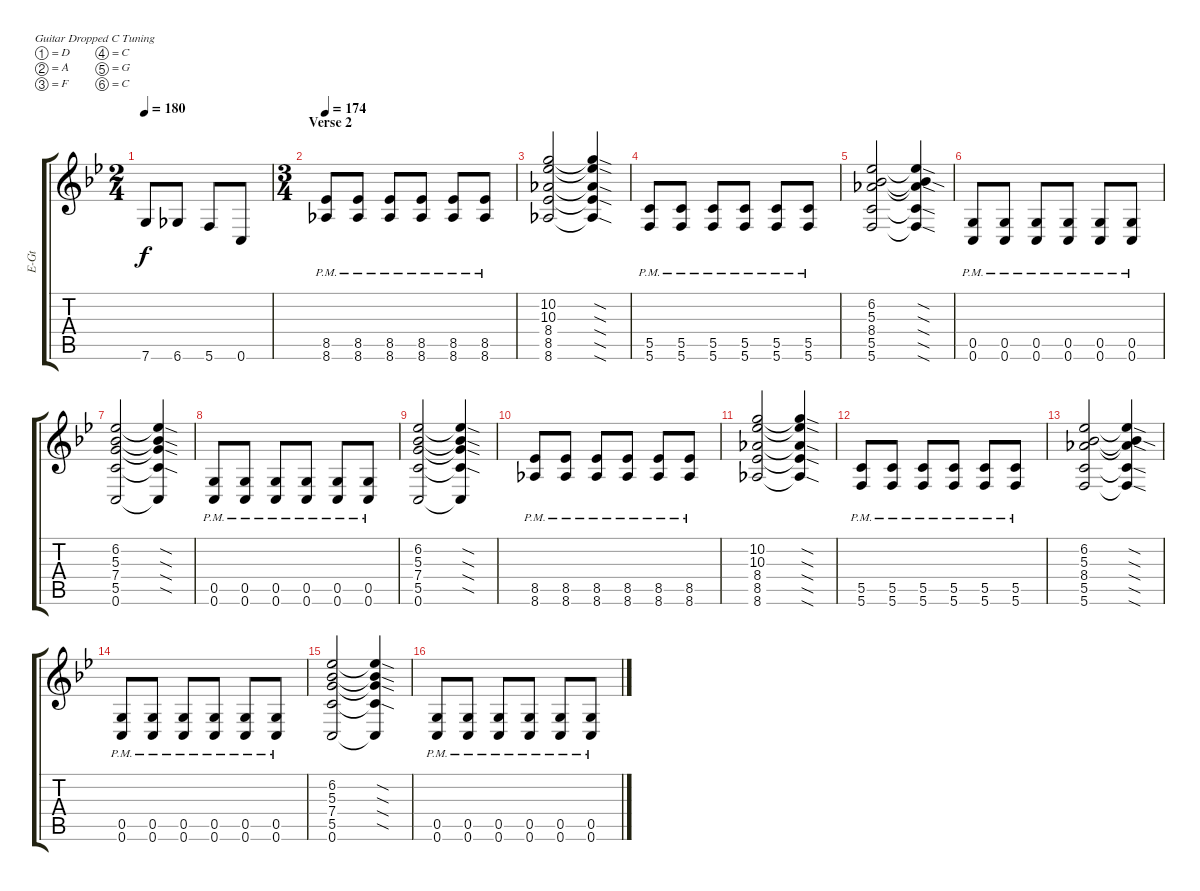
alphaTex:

\bracketExtendMode groupsimilarinstruments
\track ("Adam Dutkiewicz" "E-Gt") {instrument distortionguitar}
\staff {score tabs}
\tuning (D4 A3 F3 C3 G2 C2)
\ts (2 4)
\beaming (8 2 2)
\tempo 180
\clef g2
\ks bb
7.6{acc forcenatural}.8{dy f beam Up} 6.6{acc b}.8{beam Up} 5.6{acc forcenatural}.8{beam Up} 0.6{acc forcenatural}.8{beam Up} |
\ts (3 4)
\beaming (8 2 2 2)
\section ("" "Verse 2")
\tempo 174
(8.5{pm acc forcenatural} 8.6{pm acc b}).8{beam Up} (8.5{pm acc forcenatural} 8.6{pm acc b}).8{beam Up} (8.5{pm acc forcenatural} 8.6{pm acc b}).8{beam Up} (8.5{pm acc forcenatural} 8.6{pm acc b}).8{beam Up} (8.5{pm acc forcenatural} 8.6{pm acc b}).8{beam Up} (8.5{pm acc forcenatural} 8.6{pm acc b}).8{beam Up} |
(10.2{acc forcenatural} 10.3{acc forcenatural} 8.4{acc b} 8.5{acc forcenatural} 8.6{acc b}).2{beam Up} (10.2{sod t acc forcenatural} 10.3{sod t acc forcenatural} 8.4{sod t acc b} 8.5{sod t acc forcenatural} 8.6{sod t acc b}).4{beam Up} |
(5.5{pm acc forcenatural} 5.6{pm acc forcenatural}).8{beam Up} (5.5{pm acc forcenatural} 5.6{pm acc forcenatural}).8{beam Up} (5.5{pm acc forcenatural} 5.6{pm acc forcenatural}).8{beam Up} (5.5{pm acc forcenatural} 5.6{pm acc forcenatural}).8{beam Up} (5.5{pm acc forcenatural} 5.6{pm acc forcenatural}).8{beam Up} (5.5{pm acc forcenatural} 5.6{pm acc forcenatural}).8{beam Up} |
(6.2{acc forcenatural} 5.3{acc forcenatural} 8.4{acc b} 5.5{acc forcenatural} 5.6{acc forcenatural}).2{beam Up} (6.2{sod t acc forcenatural} 5.3{sod t acc forcenatural} 8.4{sod t acc b} 5.5{sod t acc forcenatural} 5.6{sod t acc forcenatural}).4{beam Up} |
(0.5{pm acc forcenatural} 0.6{pm acc forcenatural}).8{beam Up} (0.5{pm acc forcenatural} 0.6{pm acc forcenatural}).8{beam Up} (0.5{pm acc forcenatural} 0.6{pm acc forcenatural}).8{beam Up} (0.5{pm acc forcenatural} 0.6{pm acc forcenatural}).8{beam Up} (0.5{pm acc forcenatural} 0.6{pm acc forcenatural}).8{beam Up} (0.5{pm acc forcenatural} 0.6{pm acc forcenatural}).8{beam Up} |
(6.2{acc forcenatural} 5.3{acc forcenatural} 7.4{acc forcenatural} 5.5{acc forcenatural} 0.6{acc forcenatural}).2{beam Up} (6.2{sod t acc forcenatural} 5.3{sod t acc forcenatural} 7.4{sod t acc forcenatural} 5.5{sod t acc forcenatural} 0.6{t acc forcenatural}).4{beam Up} |
(0.5{pm acc forcenatural} 0.6{pm acc forcenatural}).8{beam Up} (0.5{pm acc forcenatural} 0.6{pm acc forcenatural}).8{beam Up} (0.5{pm acc forcenatural} 0.6{pm acc forcenatural}).8{beam Up} (0.5{pm acc forcenatural} 0.6{pm acc forcenatural}).8{beam Up} (0.5{pm acc forcenatural} 0.6{pm acc forcenatural}).8{beam Up} (0.5{pm acc forcenatural} 0.6{pm acc forcenatural}).8{beam Up} |
(6.2{acc forcenatural} 5.3{acc forcenatural} 7.4{acc forcenatural} 5.5{acc forcenatural} 0.6{acc forcenatural}).2{beam Up} (6.2{sod t acc forcenatural} 5.3{sod t acc forcenatural} 7.4{sod t acc forcenatural} 5.5{sod t acc forcenatural} 0.6{t acc forcenatural}).4{beam Up} |
(8.5{pm acc forcenatural} 8.6{pm acc b}).8{beam Up} (8.5{pm acc forcenatural} 8.6{pm acc b}).8{beam Up} (8.5{pm acc forcenatural} 8.6{pm acc b}).8{beam Up} (8.5{pm acc forcenatural} 8.6{pm acc b}).8{beam Up} (8.5{pm acc forcenatural} 8.6{pm acc b}).8{beam Up} (8.5{pm acc forcenatural} 8.6{pm acc b}).8{beam Up} |
(10.2{acc forcenatural} 10.3{acc forcenatural} 8.4{acc b} 8.5{acc forcenatural} 8.6{acc b}).2{beam Up} (10.2{sod t acc forcenatural} 10.3{sod t acc forcenatural} 8.4{sod t acc b} 8.5{sod t acc forcenatural} 8.6{sod t acc b}).4{beam Up} |
(5.5{pm acc forcenatural} 5.6{pm acc forcenatural}).8{beam Up} (5.5{pm acc forcenatural} 5.6{pm acc forcenatural}).8{beam Up} (5.5{pm acc forcenatural} 5.6{pm acc forcenatural}).8{beam Up} (5.5{pm acc forcenatural} 5.6{pm acc forcenatural}).8{beam Up} (5.5{pm acc forcenatural} 5.6{pm acc forcenatural}).8{beam Up} (5.5{pm acc forcenatural} 5.6{pm acc forcenatural}).8{beam Up} |
(6.2{acc forcenatural} 5.3{acc forcenatural} 8.4{acc b} 5.5{acc forcenatural} 5.6{acc forcenatural}).2{beam Up} (6.2{sod t acc forcenatural} 5.3{sod t acc forcenatural} 8.4{sod t acc b} 5.5{sod t acc forcenatural} 5.6{sod t acc forcenatural}).4{beam Up} |
(0.5{pm acc forcenatural} 0.6{pm acc forcenatural}).8{beam Up} (0.5{pm acc forcenatural} 0.6{pm acc forcenatural}).8{beam Up} (0.5{pm acc forcenatural} 0.6{pm acc forcenatural}).8{beam Up} (0.5{pm acc forcenatural} 0.6{pm acc forcenatural}).8{beam Up} (0.5{pm acc forcenatural} 0.6{pm acc forcenatural}).8{beam Up} (0.5{pm acc forcenatural} 0.6{pm acc forcenatural}).8{beam Up} |
(6.2{acc forcenatural} 5.3{acc forcenatural} 7.4{acc forcenatural} 5.5{acc forcenatural} 0.6{acc forcenatural}).2{beam Up} (6.2{sod t acc forcenatural} 5.3{sod t acc forcenatural} 7.4{sod t acc forcenatural} 5.5{sod t acc forcenatural} 0.6{t acc forcenatural}).4{beam Up} |
(0.5{pm acc forcenatural} 0.6{pm acc forcenatural}).8{beam Up} (0.5{pm acc forcenatural} 0.6{pm acc forcenatural}).8{beam Up} (0.5{pm acc forcenatural} 0.6{pm acc forcenatural}).8{beam Up} (0.5{pm acc forcenatural} 0.6{pm acc forcenatural}).8{beam Up} (0.5{pm acc forcenatural} 0.6{pm acc forcenatural}).8{beam Up} (0.5{pm acc forcenatural} 0.6{pm acc forcenatural}).8{beam Up}
